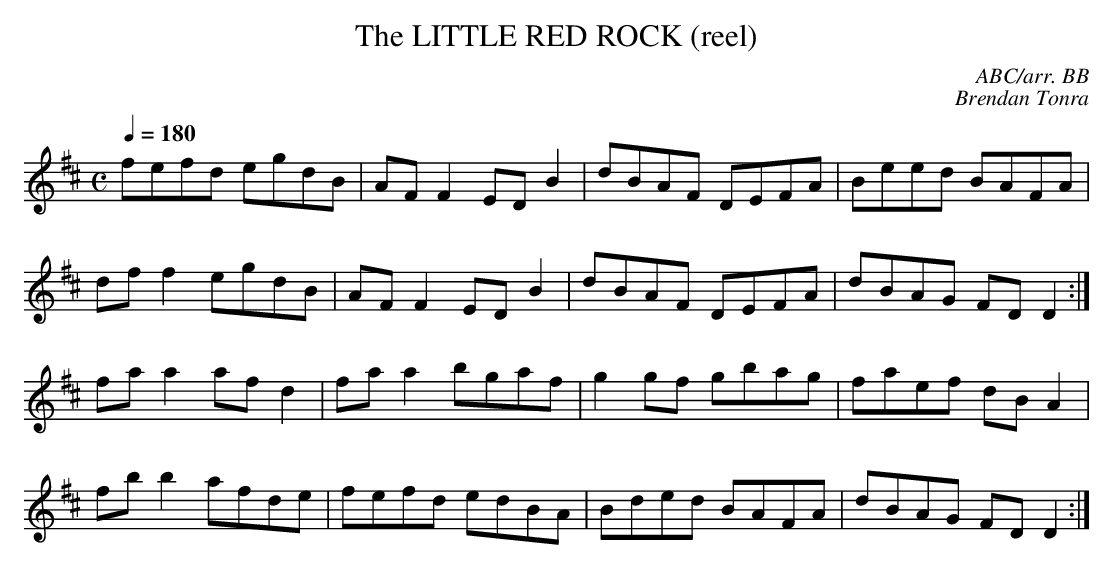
X:1
T:LITTLE RED ROCK (reel), The
C:ABC/arr. BB
C:Brendan Tonra
version of this tune with fiddler Brendan Tonra's
original in tunefolder 56.
L:1/8
M:C
Q:1/4=180
K:D
fefd egdB|AFF2 EDB2|dBAF DEFA|Beed BAFA|
dff2 egdB|AFF2 EDB2|dBAF DEFA|dBAG FDD2:|
faa2 afd2|faa2 bgaf|g2gf gbag|faef dBA2|
fbb2 afde|fefd edBA|Bded BAFA|dBAG FDD2:|
